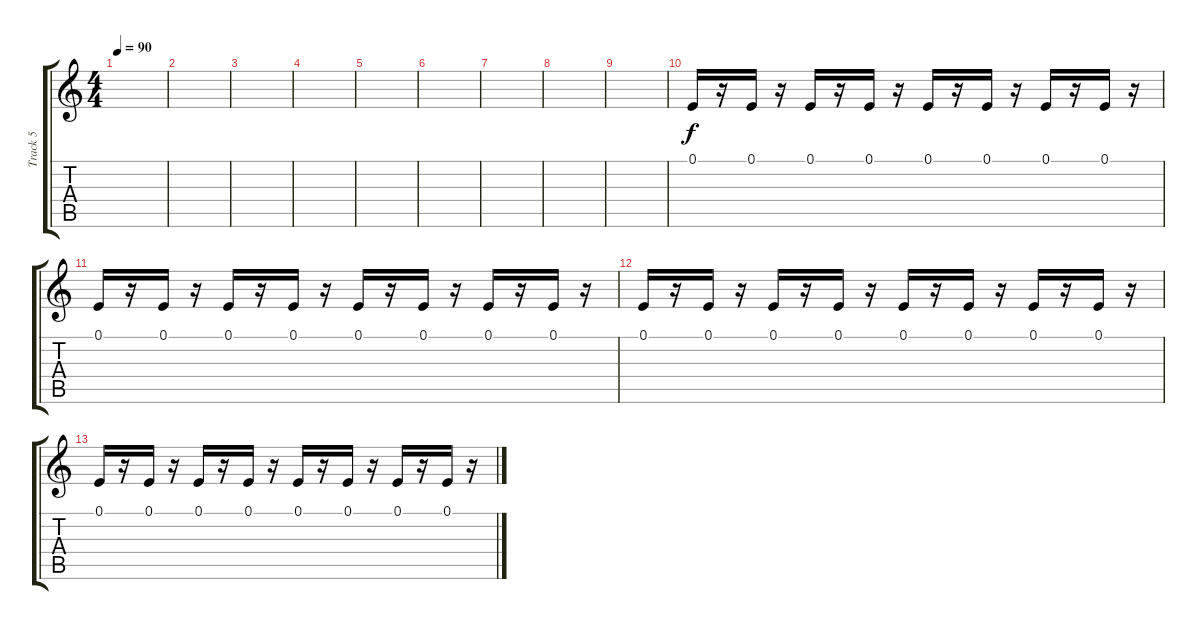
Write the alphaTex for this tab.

\track ("Track 5" "Track 5") {instrument churchorgan}
\staff {score tabs}
\tuning (E4 B3 G3 D3 A2 E2) {hide}
\ts (4 4)
\tempo 90
\clef g2
\ks c
|
|
|
|
|
|
|
|
|
0.1.16 r.16 0.1.16 r.16 0.1.16 r.16 0.1.16 r.16 0.1.16 r.16 0.1.16 r.16 0.1.16 r.16 0.1.16 r.16 |
0.1.16 r.16 0.1.16 r.16 0.1.16 r.16 0.1.16 r.16 0.1.16 r.16 0.1.16 r.16 0.1.16 r.16 0.1.16 r.16 |
0.1.16 r.16 0.1.16 r.16 0.1.16 r.16 0.1.16 r.16 0.1.16 r.16 0.1.16 r.16 0.1.16 r.16 0.1.16 r.16 |
0.1.16 r.16 0.1.16 r.16 0.1.16 r.16 0.1.16 r.16 0.1.16 r.16 0.1.16 r.16 0.1.16 r.16 0.1.16 r.16
